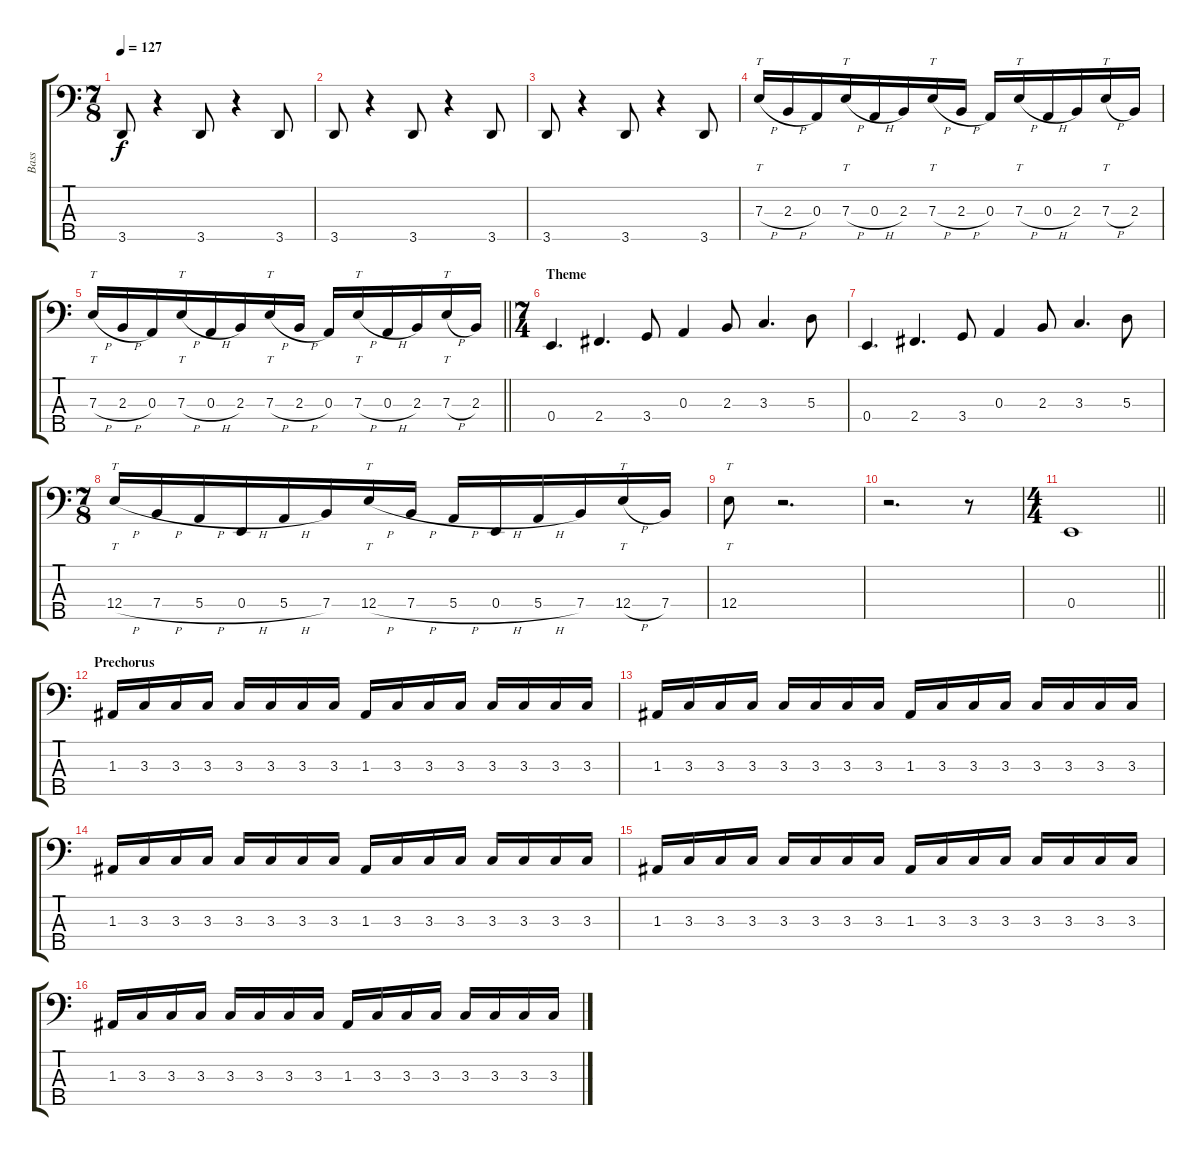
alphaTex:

\track ("Bass" "Bass") {instrument electricbassfinger}
\staff {score tabs}
\tuning (G2 D2 A1 E1 B0) {hide}
\ts (7 8)
\tempo 127
\clef f4
\ks c
3.5.8{dy f} r.4 3.5.8 r.4 3.5.8 |
3.5.8 r.4 3.5.8 r.4 3.5.8 |
3.5.8 r.4 3.5.8 r.4 3.5.8 |
7.3{h}.16{tt} 2.3{h}.16 0.3.16 7.3{h}.16{tt} 0.3{h}.16 2.3.16 7.3{h}.16{tt} 2.3{h}.16 0.3.16 7.3{h}.16{tt} 0.3{h}.16 2.3.16 7.3{h}.16{tt} 2.3.16 |
\barLineRight lightlight
7.3{h}.16{tt} 2.3{h}.16 0.3.16 7.3{h}.16{tt} 0.3{h}.16 2.3.16 7.3{h}.16{tt} 2.3{h}.16 0.3.16 7.3{h}.16{tt} 0.3{h}.16 2.3.16 7.3{h}.16{tt} 2.3.16 |
\ts (7 4)
\section ("" "Theme")
0.4.4{d} 2.4.4{d} 3.4.8 0.3.4 2.3.8 3.3.4{d} 5.3.8 |
0.4.4{d} 2.4.4{d} 3.4.8 0.3.4 2.3.8 3.3.4{d} 5.3.8 |
\ts (7 8)
12.4{h}.16{tt} 7.4{h}.16 5.4{h}.16 0.4{h}.16 5.4{h}.16 7.4.16 12.4{h}.16{tt} 7.4{h}.16 5.4{h}.16 0.4{h}.16 5.4{h}.16 7.4.16 12.4{h}.16{tt} 7.4.16 |
12.4.8{tt} r.2{d} |
r.2{d} r.8 |
\ts (4 4)
\barLineRight lightlight
0.4.1 |
\section ("" "Prechorus")
1.3.16 3.3.16 3.3.16 3.3.16 3.3.16 3.3.16 3.3.16 3.3.16 1.3.16 3.3.16 3.3.16 3.3.16 3.3.16 3.3.16 3.3.16 3.3.16 |
1.3.16 3.3.16 3.3.16 3.3.16 3.3.16 3.3.16 3.3.16 3.3.16 1.3.16 3.3.16 3.3.16 3.3.16 3.3.16 3.3.16 3.3.16 3.3.16 |
1.3.16 3.3.16 3.3.16 3.3.16 3.3.16 3.3.16 3.3.16 3.3.16 1.3.16 3.3.16 3.3.16 3.3.16 3.3.16 3.3.16 3.3.16 3.3.16 |
1.3.16 3.3.16 3.3.16 3.3.16 3.3.16 3.3.16 3.3.16 3.3.16 1.3.16 3.3.16 3.3.16 3.3.16 3.3.16 3.3.16 3.3.16 3.3.16 |
1.3.16 3.3.16 3.3.16 3.3.16 3.3.16 3.3.16 3.3.16 3.3.16 1.3.16 3.3.16 3.3.16 3.3.16 3.3.16 3.3.16 3.3.16 3.3.16
